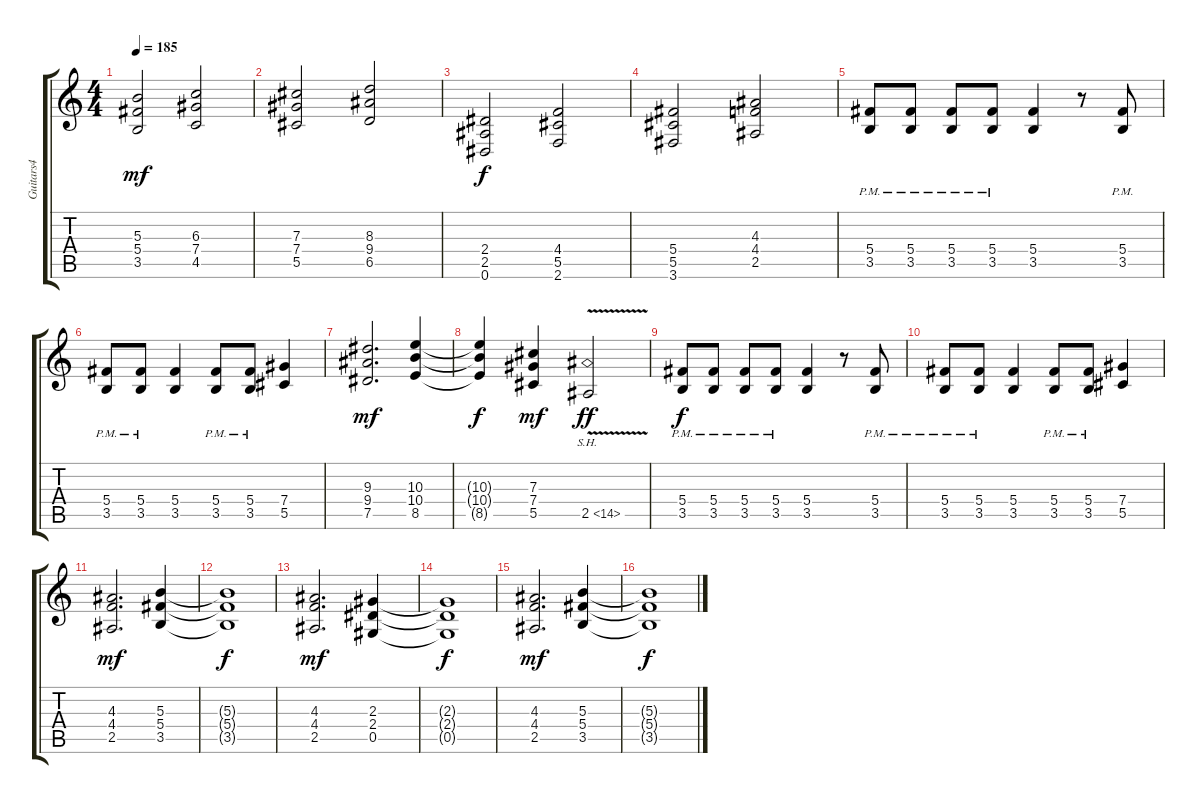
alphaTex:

\track ("Guitars4" "Guitars4") {instrument distortionguitar}
\staff {score tabs}
\tuning (Eb4 Bb3 Gb3 Db3 Ab2 Eb2) {hide}
\ts (4 4)
\tempo 185
\clef g2
\ks c
(5.3 5.4 3.5).2{dy mf} (6.3 7.4 4.5).2 |
(7.3 7.4 5.5).2 (8.3 9.4 6.5).2 |
(2.4 2.5 0.6).2{dy f} (4.4 5.5 2.6).2 |
(5.4 5.5 3.6).2 (4.3 4.4 2.5).2 |
\section ("" "")
(5.4{pm} 3.5).8 (5.4{pm} 3.5).8 (5.4{pm} 3.5).8 (5.4{pm} 3.5).8 (5.4 3.5).4 r.8 (5.4{pm} 3.5).8 |
(5.4{pm} 3.5).8 (5.4{pm} 3.5).8 (5.4 3.5).4 (5.4{pm} 3.5).8 (5.4{pm} 3.5).8 (7.4 5.5).4 |
(9.3 9.4 7.5).2{d dy mf} (10.3 10.4 8.5).4 |
(10.3{t} 10.4{t} 8.5{t}).4{dy f} (7.3 7.4 5.5).4{dy mf} 2.5{sh 12 v}.2{dy ff} |
(5.4{pm} 3.5).8{dy f} (5.4{pm} 3.5).8 (5.4{pm} 3.5).8 (5.4{pm} 3.5).8 (5.4 3.5).4 r.8 (5.4{pm} 3.5).8 |
(5.4{pm} 3.5).8 (5.4{pm} 3.5).8 (5.4 3.5).4 (5.4{pm} 3.5).8 (5.4{pm} 3.5).8 (7.4 5.5).4 |
(4.3 4.4 2.5).2{d dy mf} (5.3 5.4 3.5).4 |
(5.3{t} 5.4{t} 3.5{t}).1{dy f} |
\section ("" "")
(4.3 4.4 2.5).2{d dy mf} (2.3 2.4 0.5).4 |
(2.3{t} 2.4{t} 0.5{t}).1{dy f} |
(4.3 4.4 2.5).2{d dy mf} (5.3 5.4 3.5).4 |
(5.3{t} 5.4{t} 3.5{t}).1{dy f}
